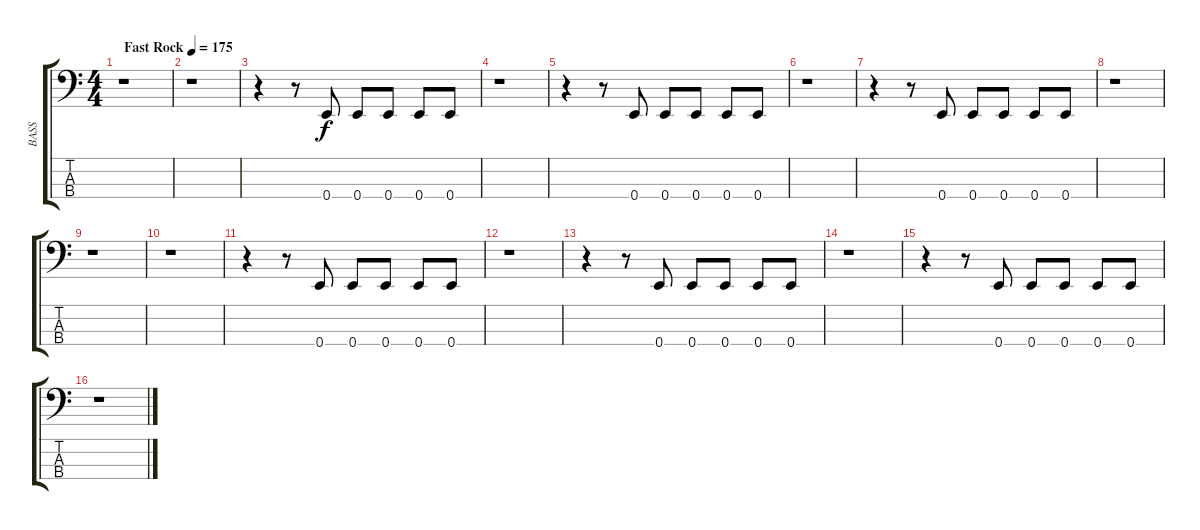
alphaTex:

\track ("BASS" "BASS") {instrument electricbasspick}
\staff {score tabs}
\tuning (G2 D2 A1 E1) {hide}
\ts (4 4)
\tempo (175 "Fast Rock")
\clef f4
\ks c
r.1{dy f instrument electricbasspick} |
r.1 |
r.4 r.8 0.4.8 0.4.8 0.4.8 0.4.8 0.4.8 |
r.1 |
r.4 r.8 0.4.8 0.4.8 0.4.8 0.4.8 0.4.8 |
r.1 |
r.4 r.8 0.4.8 0.4.8 0.4.8 0.4.8 0.4.8 |
r.1 |
r.1 |
r.1 |
r.4 r.8 0.4.8 0.4.8 0.4.8 0.4.8 0.4.8 |
r.1 |
r.4 r.8 0.4.8 0.4.8 0.4.8 0.4.8 0.4.8 |
r.1 |
r.4 r.8 0.4.8 0.4.8 0.4.8 0.4.8 0.4.8 |
r.1
